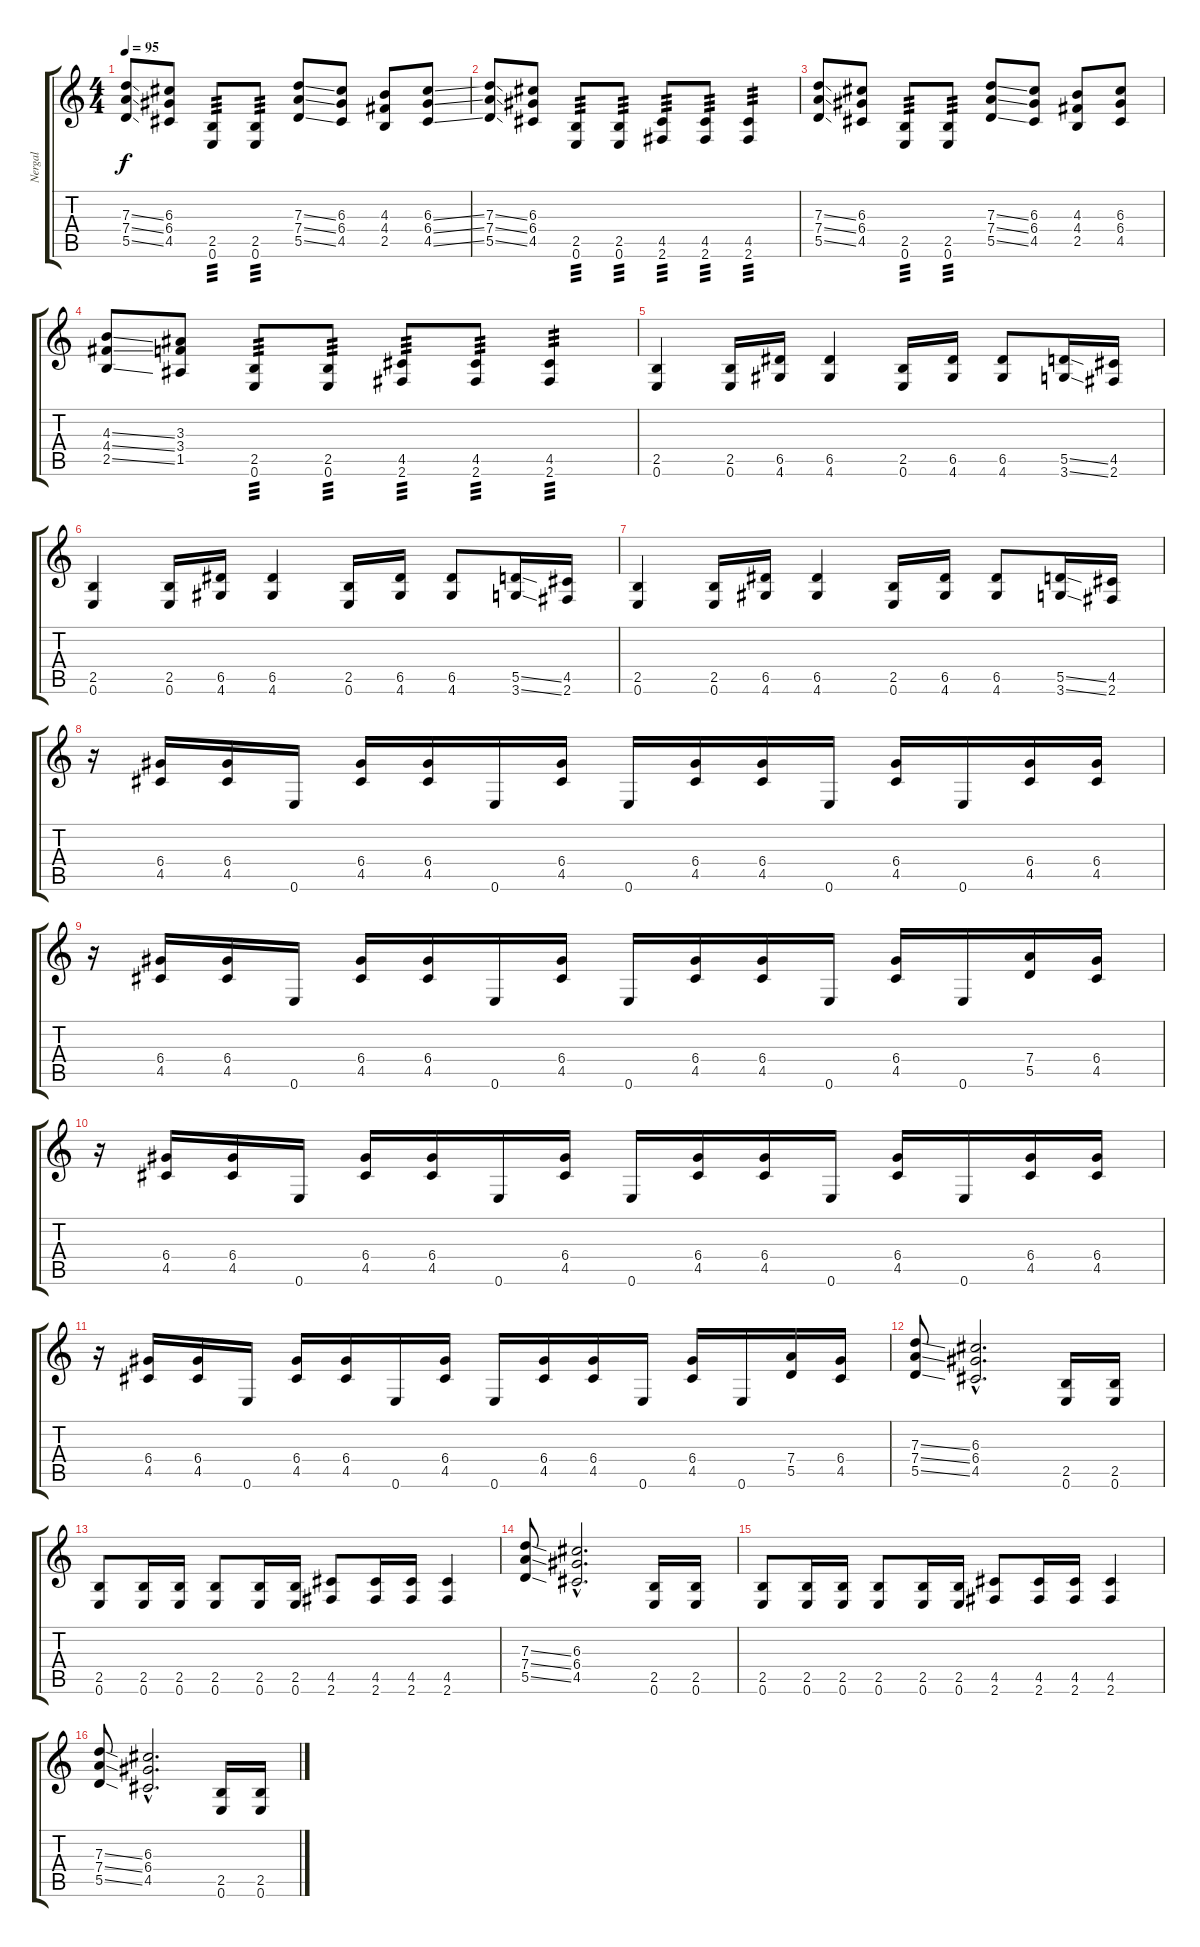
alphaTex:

\track ("Nergal" "Nergal") {instrument distortionguitar}
\staff {score tabs}
\tuning (E4 B3 G3 D3 A2 E2) {hide}
\ts (4 4)
\tempo 95
\clef g2
\ks c
(7.3{ss} 7.4{ss} 5.5{ss}).8{dy f instrument distortionguitar} (6.3 6.4 4.5).8 (2.5 0.6).8{tp 3} (2.5 0.6).8{tp 3} (7.3{ss} 7.4{ss} 5.5{ss}).8 (6.3 6.4 4.5).8 (4.3 4.4 2.5).8 (6.3{ss} 6.4{ss} 4.5{ss}).8 |
(7.3{ss} 7.4{ss} 5.5{ss}).8 (6.3 6.4 4.5).8 (2.5 0.6).8{tp 3} (2.5 0.6).8{tp 3} (4.5 2.6).8{tp 3} (4.5 2.6).8{tp 3} (4.5 2.6).4{tp 3} |
(7.3{ss} 7.4{ss} 5.5{ss}).8 (6.3 6.4 4.5).8 (2.5 0.6).8{tp 3} (2.5 0.6).8{tp 3} (7.3{ss} 7.4{ss} 5.5{ss}).8 (6.3 6.4 4.5).8 (4.3 4.4 2.5).8 (6.3 6.4 4.5).8 |
(4.3{ss} 4.4{ss} 2.5{ss}).8 (3.3 3.4 1.5).8 (2.5 0.6).8{tp 3} (2.5 0.6).8{tp 3} (4.5 2.6).8{tp 3} (4.5 2.6).8{tp 3} (4.5 2.6).4{tp 3} |
(2.5 0.6).4 (2.5 0.6).16 (6.5 4.6).16 (6.5 4.6).4 (2.5 0.6).16 (6.5 4.6).16 (6.5 4.6).8 (5.5{ss} 3.6{ss}).16 (4.5 2.6).16 |
(2.5 0.6).4 (2.5 0.6).16 (6.5 4.6).16 (6.5 4.6).4 (2.5 0.6).16 (6.5 4.6).16 (6.5 4.6).8 (5.5{ss} 3.6{ss}).16 (4.5 2.6).16 |
(2.5 0.6).4 (2.5 0.6).16 (6.5 4.6).16 (6.5 4.6).4 (2.5 0.6).16 (6.5 4.6).16 (6.5 4.6).8 (5.5{ss} 3.6{ss}).16 (4.5 2.6).16 |
r.16 (6.4 4.5).16 (6.4 4.5).16 0.6.16 (6.4 4.5).16 (6.4 4.5).16 0.6.16 (6.4 4.5).16 0.6.16 (6.4 4.5).16 (6.4 4.5).16 0.6.16 (6.4 4.5).16 0.6.16 (6.4 4.5).16 (6.4 4.5).16 |
r.16 (6.4 4.5).16 (6.4 4.5).16 0.6.16 (6.4 4.5).16 (6.4 4.5).16 0.6.16 (6.4 4.5).16 0.6.16 (6.4 4.5).16 (6.4 4.5).16 0.6.16 (6.4 4.5).16 0.6.16 (7.4 5.5).16 (6.4 4.5).16 |
r.16 (6.4 4.5).16 (6.4 4.5).16 0.6.16 (6.4 4.5).16 (6.4 4.5).16 0.6.16 (6.4 4.5).16 0.6.16 (6.4 4.5).16 (6.4 4.5).16 0.6.16 (6.4 4.5).16 0.6.16 (6.4 4.5).16 (6.4 4.5).16 |
r.16 (6.4 4.5).16 (6.4 4.5).16 0.6.16 (6.4 4.5).16 (6.4 4.5).16 0.6.16 (6.4 4.5).16 0.6.16 (6.4 4.5).16 (6.4 4.5).16 0.6.16 (6.4 4.5).16 0.6.16 (7.4 5.5).16 (6.4 4.5).16 |
(7.3{ss} 7.4{ss} 5.5{ss}).8{volume 13} (6.3{hac} 6.4{hac} 4.5{hac}).2{d} (2.5 0.6).16 (2.5 0.6).16 |
(2.5 0.6).8 (2.5 0.6).16 (2.5 0.6).16 (2.5 0.6).8 (2.5 0.6).16 (2.5 0.6).16 (4.5 2.6).8 (4.5 2.6).16 (4.5 2.6).16 (4.5 2.6).4 |
(7.3{ss} 7.4{ss} 5.5{ss}).8 (6.3{hac} 6.4{hac} 4.5{hac}).2{d} (2.5 0.6).16 (2.5 0.6).16 |
(2.5 0.6).8 (2.5 0.6).16 (2.5 0.6).16 (2.5 0.6).8 (2.5 0.6).16 (2.5 0.6).16 (4.5 2.6).8 (4.5 2.6).16 (4.5 2.6).16 (4.5 2.6).4 |
(7.3{ss} 7.4{ss} 5.5{ss}).8 (6.3{hac} 6.4{hac} 4.5{hac}).2{d} (2.5 0.6).16 (2.5 0.6).16
